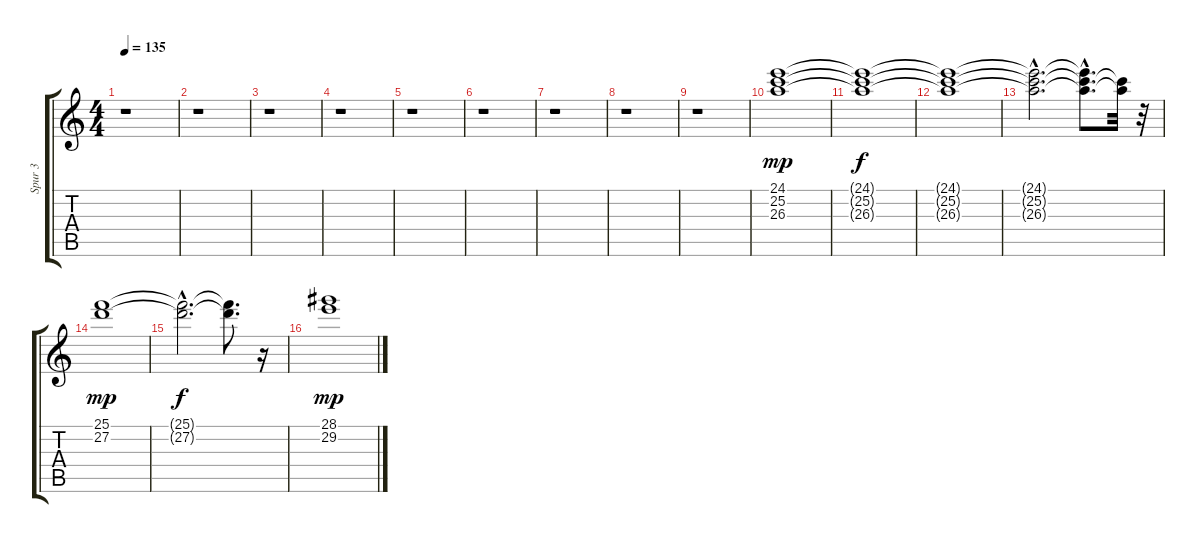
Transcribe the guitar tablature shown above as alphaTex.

\track ("Spur 3" "Spur 3") {instrument stringensemble2}
\staff {score tabs}
\tuning (E4 B3 G3 D3 A2 E2) {hide}
\ts (4 4)
\tempo 135
\clef g2
\ks c
r.1{dy mp instrument stringensemble2} |
r.1 |
r.1 |
r.1 |
r.1 |
r.1 |
r.1 |
r.1 |
r.1 |
(24.1 25.2 26.3).1{balance 11 instrument stringensemble2} |
(24.1{t} 25.2{t} 26.3{t}).1{dy f} |
(24.1{t} 25.2{t} 26.3{t}).1 |
(24.1{hac t} 25.2{hac t} 26.3{hac t}).2{d} (24.1{hac t} 25.2{hac t} 26.3{hac t}).8{d} (25.2{t} 26.3{t}).32 r.32 |
(25.1 27.2).1{dy mp} |
(25.1{hac t} 27.2{hac t}).2{d dy f} (25.1{t} 27.2{t}).8{d} r.16 |
(28.1 29.2).1{dy mp}
